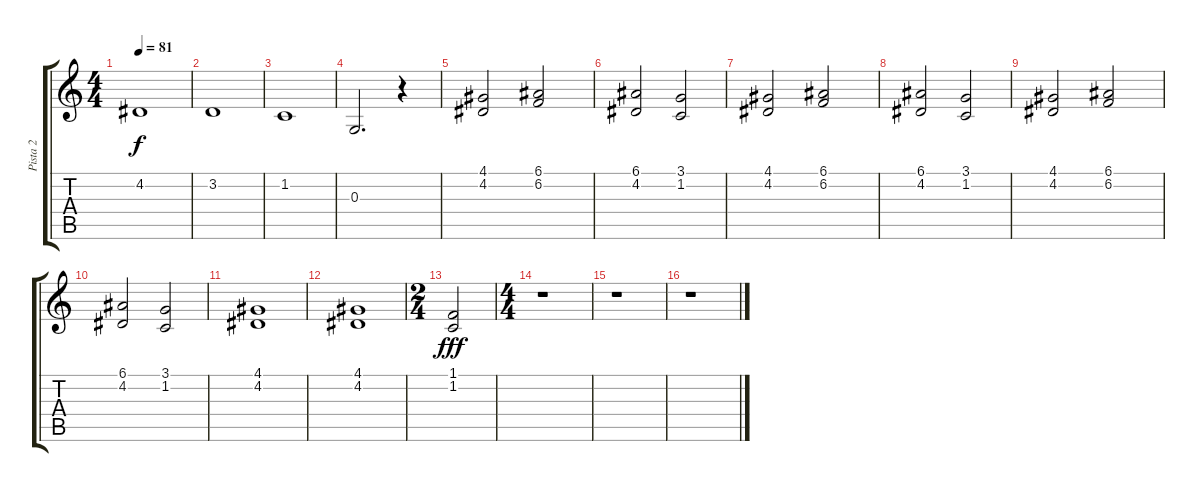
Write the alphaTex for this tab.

\track ("Pista 2" "Pista 2") {instrument pad2warm}
\staff {score tabs}
\tuning (E4 B3 G3 D3 A2 E2) {hide}
\ts (4 4)
\tempo 81
\clef g2
\ks c
4.2.1{dy f} |
3.2.1 |
1.2.1 |
0.3.2{d} r.4 |
(4.1 4.2).2 (6.1 6.2).2 |
(6.1 4.2).2 (3.1 1.2).2 |
(4.1 4.2).2 (6.1 6.2).2 |
(6.1 4.2).2 (3.1 1.2).2 |
(4.1 4.2).2 (6.1 6.2).2 |
(6.1 4.2).2 (3.1 1.2).2 |
(4.1 4.2).1 |
(4.1 4.2).1 |
\ts (2 4)
(1.1 1.2).2{dy fff} |
\ts (4 4)
r.1 |
r.1 |
r.1
